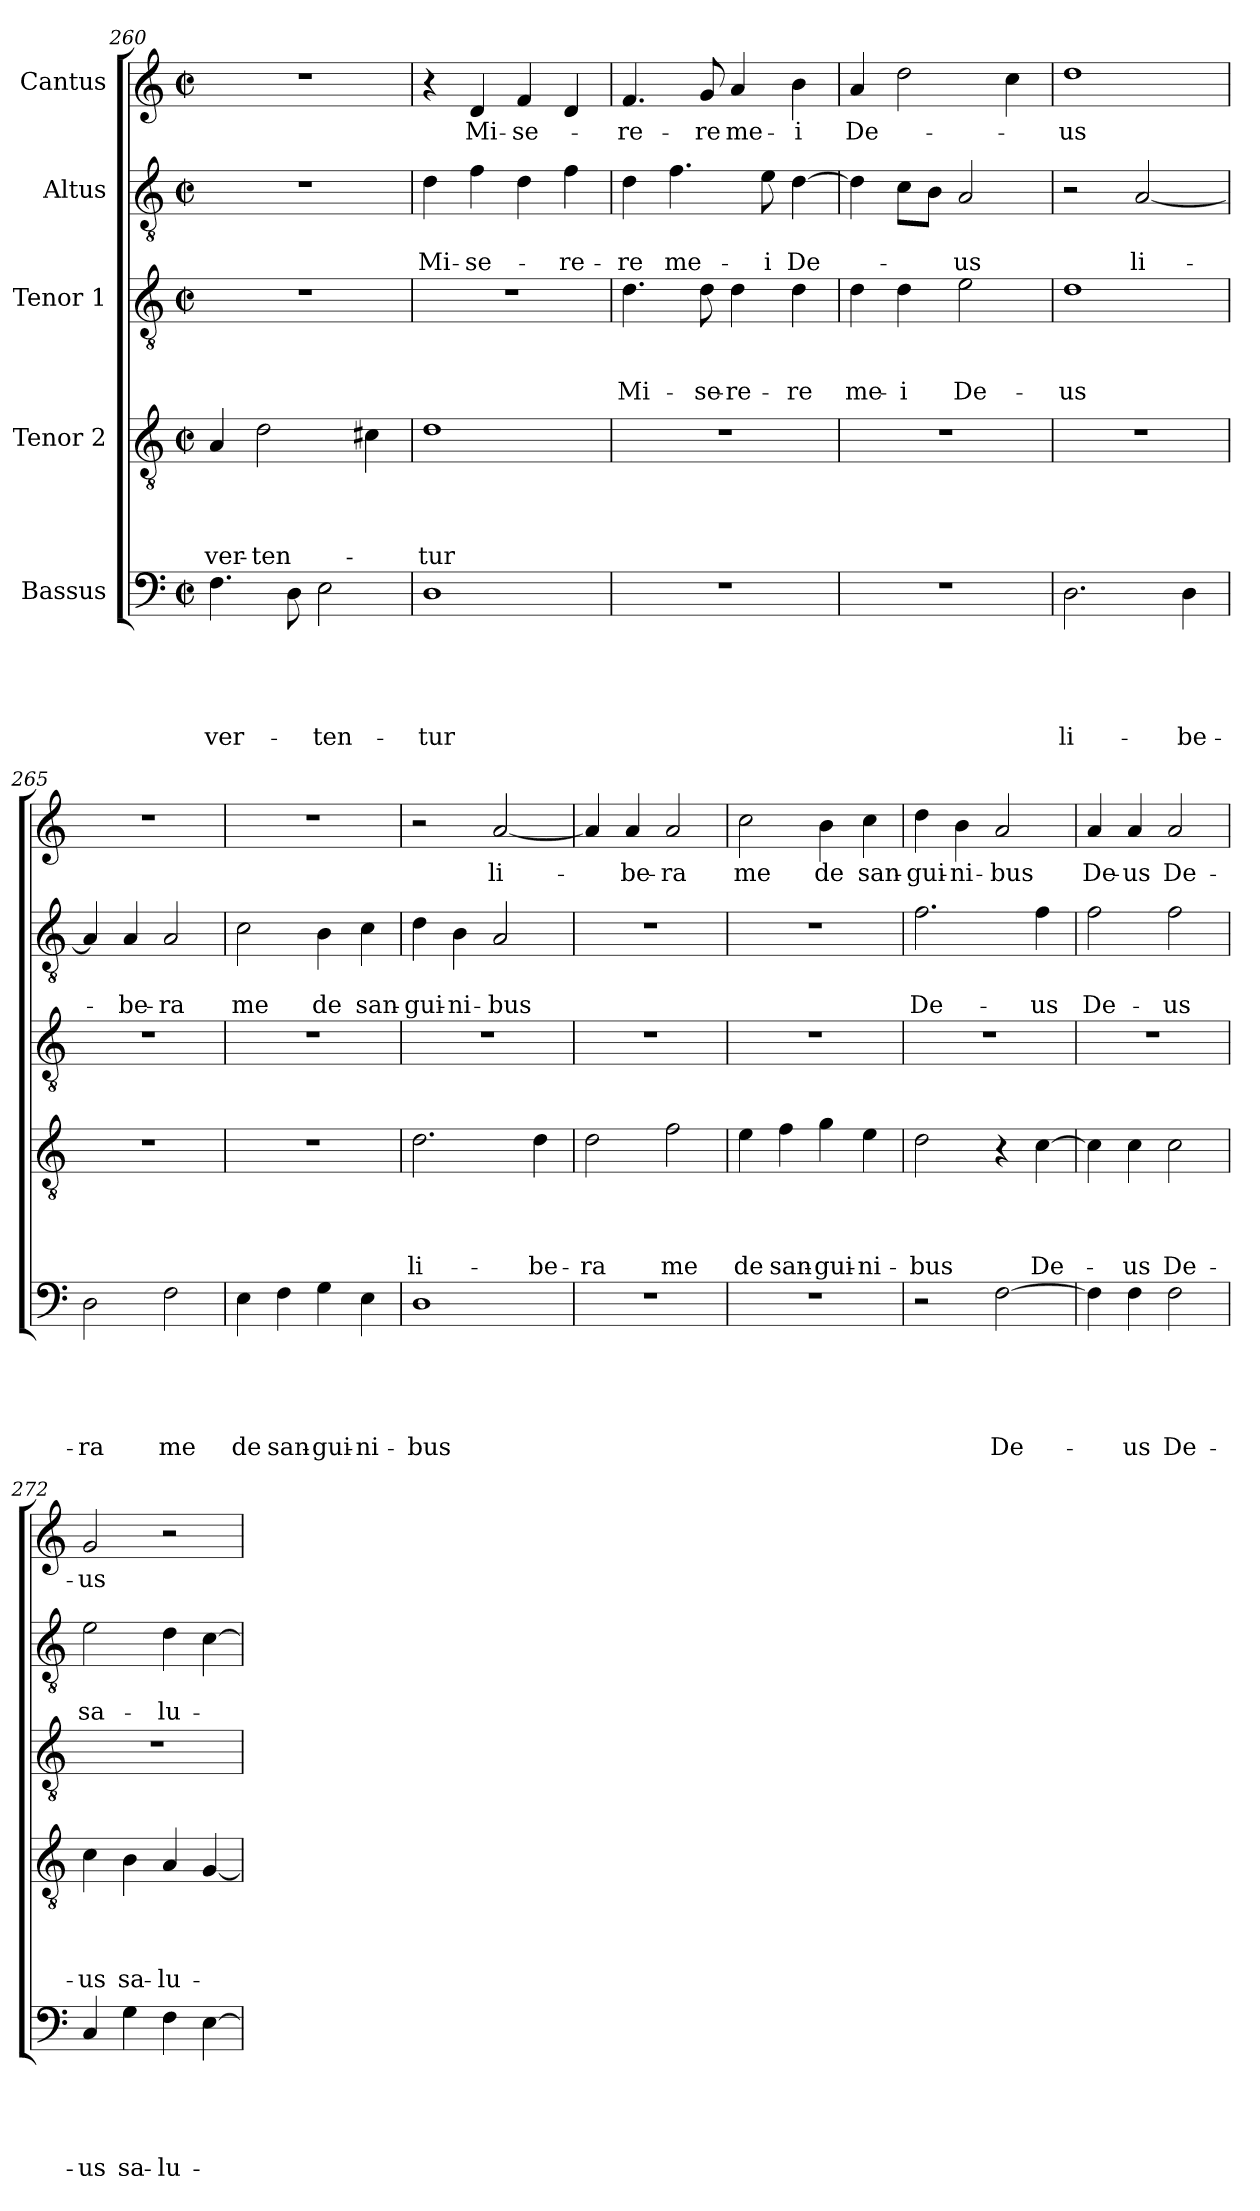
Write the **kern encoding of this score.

**kern	**text	**text	**text	**text	**text	**kern	**text	**text	**text	**text	**kern	**text	**text	**text	**kern	**text	**text	**kern	**text
*part5	*part5	*part5	*part5	*part5	*part5	*part4	*part4	*part4	*part4	*part4	*part3	*part3	*part3	*part3	*part2	*part2	*part2	*part1	*part1
*staff5	*staff5	*staff5	*staff5	*staff5	*staff5	*staff4	*staff4	*staff4	*staff4	*staff4	*staff3	*staff3	*staff3	*staff3	*staff2	*staff2	*staff2	*staff1	*staff1
*I"Bassus	*	*	*	*	*	*I"Tenor 2	*	*	*	*	*I"Tenor 1	*	*	*	*I"Altus	*	*	*I"Cantus	*
*clefF4	*	*	*	*	*	*clefGv2	*	*	*	*	*clefGv2	*	*	*	*clefGv2	*	*	*clefG2	*
*k[]	*	*	*	*	*	*k[]	*	*	*	*	*k[]	*	*	*	*k[]	*	*	*k[]	*
*C:	*	*	*	*	*	*C:	*	*	*	*	*C:	*	*	*	*C:	*	*	*C:	*
*M2/2	*	*	*	*	*	*M2/2	*	*	*	*	*M2/2	*	*	*	*M2/2	*	*	*M2/2	*
*met(c|)	*	*	*	*	*	*met(c|)	*	*	*	*	*met(c|)	*	*	*	*met(c|)	*	*	*met(c|)	*
=260	=260	=260	=260	=260	=260	=260	=260	=260	=260	=260	=260	=260	=260	=260	=260	=260	=260	=260	=260
!	!	!	!	!	!LO:LY:b	!	!	!	!	!LO:LY:b	!	!	!	!	!	!	!	!	!
4.F\	.	.	.	.	-ver-	4A/	.	.	.	-ver-	1r	.	.	.	1r	.	.	1r	.
!	!	!	!	!	!	!	!	!	!	!LO:LY:b	!	!	!	!	!	!	!	!	!
.	.	.	.	.	.	2d\	.	.	.	-ten-	.	.	.	.	.	.	.	.	.
8D\	.	.	.	.	.	.	.	.	.	.	.	.	.	.	.	.	.	.	.
!	!	!	!	!	!LO:LY:b	!	!	!	!	!	!	!	!	!	!	!	!	!	!
2E\	.	.	.	.	-ten-	.	.	.	.	.	.	.	.	.	.	.	.	.	.
.	.	.	.	.	.	4c#\	.	.	.	.	.	.	.	.	.	.	.	.	.
!!LO:LB:g=z
=261	=261	=261	=261	=261	=261	=261	=261	=261	=261	=261	=261	=261	=261	=261	=261	=261	=261	=261	=261
!	!	!	!	!	!LO:LY:b	!	!	!	!	!LO:LY:b	!	!	!	!	!	!	!LO:LY:b	!	!
1D	.	.	.	.	-tur	1d	.	.	.	-tur	1r	.	.	.	4d\	.	Mi-	4r	.
!	!	!	!	!	!	!	!	!	!	!	!	!	!	!	!	!	!LO:LY:b	!	!LO:LY:b
.	.	.	.	.	.	.	.	.	.	.	.	.	.	.	4f\	.	-se-	4d/	Mi-
!	!	!	!	!	!	!	!	!	!	!	!	!	!	!	!	!	!	!	!LO:LY:b
.	.	.	.	.	.	.	.	.	.	.	.	.	.	.	4d\	.	.	4f/	-se-
!	!	!	!	!	!	!	!	!	!	!	!	!	!	!	!	!	!LO:LY:b	!	!
.	.	.	.	.	.	.	.	.	.	.	.	.	.	.	4f\	.	-re-	4d/	.
=262	=262	=262	=262	=262	=262	=262	=262	=262	=262	=262	=262	=262	=262	=262	=262	=262	=262	=262	=262
!	!	!	!	!	!	!	!	!	!	!	!	!	!	!LO:LY:b	!	!	!LO:LY:b	!	!LO:LY:b
1r	.	.	.	.	.	1r	.	.	.	.	4.d\	.	.	Mi-	4d\	.	-re	4.f/	-re-
!	!	!	!	!	!	!	!	!	!	!	!	!	!	!	!	!	!LO:LY:b	!	!
.	.	.	.	.	.	.	.	.	.	.	.	.	.	.	4.f\	.	me-	.	.
!	!	!	!	!	!	!	!	!	!	!	!	!	!	!LO:LY:b	!	!	!	!	!LO:LY:b
.	.	.	.	.	.	.	.	.	.	.	8d\	.	.	-se-	.	.	.	8g/	-re
!	!	!	!	!	!	!	!	!	!	!	!	!	!	!LO:LY:b	!	!	!	!	!LO:LY:b
.	.	.	.	.	.	.	.	.	.	.	4d\	.	.	-re-	.	.	.	4a/	me-
!	!	!	!	!	!	!	!	!	!	!	!	!	!	!	!	!	!LO:LY:b	!	!
.	.	.	.	.	.	.	.	.	.	.	.	.	.	.	8e\	.	-i	.	.
!	!	!	!	!	!	!	!	!	!	!	!	!	!	!LO:LY:b	!	!	!LO:LY:b	!	!LO:LY:b
.	.	.	.	.	.	.	.	.	.	.	4d\	.	.	-re	[4d\	.	De-	4b\	-i
=263	=263	=263	=263	=263	=263	=263	=263	=263	=263	=263	=263	=263	=263	=263	=263	=263	=263	=263	=263
!	!	!	!	!	!	!	!	!	!	!	!	!	!	!LO:LY:b	!	!	!	!	!LO:LY:b
1r	.	.	.	.	.	1r	.	.	.	.	4d\	.	.	me-	4d\]	.	.	4a/	De-
!	!	!	!	!	!	!	!	!	!	!	!	!	!	!LO:LY:b	!	!	!	!	!
.	.	.	.	.	.	.	.	.	.	.	4d\	.	.	-i	8c\L	.	.	2dd\	.
.	.	.	.	.	.	.	.	.	.	.	.	.	.	.	8B\J	.	.	.	.
!	!	!	!	!	!	!	!	!	!	!	!	!	!	!LO:LY:b	!	!	!LO:LY:b	!	!
.	.	.	.	.	.	.	.	.	.	.	2e\	.	.	De-	2A/	.	-us	.	.
.	.	.	.	.	.	.	.	.	.	.	.	.	.	.	.	.	.	4cc\	.
=264	=264	=264	=264	=264	=264	=264	=264	=264	=264	=264	=264	=264	=264	=264	=264	=264	=264	=264	=264
!	!	!	!	!	!LO:LY:b	!	!	!	!	!	!	!	!	!LO:LY:b	!	!	!	!	!LO:LY:b
2.D\	.	.	.	.	li-	1r	.	.	.	.	1d	.	.	-us	2r	.	.	1dd	-us
!	!	!	!	!	!	!	!	!	!	!	!	!	!	!	!	!	!LO:LY:b	!	!
.	.	.	.	.	.	.	.	.	.	.	.	.	.	.	[2A/	.	li-	.	.
!	!	!	!	!	!LO:LY:b	!	!	!	!	!	!	!	!	!	!	!	!	!	!
4D\	.	.	.	.	-be-	.	.	.	.	.	.	.	.	.	.	.	.	.	.
=265	=265	=265	=265	=265	=265	=265	=265	=265	=265	=265	=265	=265	=265	=265	=265	=265	=265	=265	=265
!	!	!	!	!	!LO:LY:b	!	!	!	!	!	!	!	!	!	!	!	!	!	!
2D\	.	.	.	.	-ra	1r	.	.	.	.	1r	.	.	.	4A/]	.	.	1r	.
!	!	!	!	!	!	!	!	!	!	!	!	!	!	!	!	!	!LO:LY:b	!	!
.	.	.	.	.	.	.	.	.	.	.	.	.	.	.	4A/	.	-be-	.	.
!	!	!	!	!	!LO:LY:b	!	!	!	!	!	!	!	!	!	!	!	!LO:LY:b	!	!
2F\	.	.	.	.	me	.	.	.	.	.	.	.	.	.	2A/	.	-ra	.	.
=266	=266	=266	=266	=266	=266	=266	=266	=266	=266	=266	=266	=266	=266	=266	=266	=266	=266	=266	=266
!	!	!	!	!	!LO:LY:b	!	!	!	!	!	!	!	!	!	!	!	!LO:LY:b	!	!
4E\	.	.	.	.	de	1r	.	.	.	.	1r	.	.	.	2c\	.	me	1r	.
!	!	!	!	!	!LO:LY:b	!	!	!	!	!	!	!	!	!	!	!	!	!	!
4F\	.	.	.	.	san-	.	.	.	.	.	.	.	.	.	.	.	.	.	.
!	!	!	!	!	!LO:LY:b	!	!	!	!	!	!	!	!	!	!	!	!LO:LY:b	!	!
4G\	.	.	.	.	-gui-	.	.	.	.	.	.	.	.	.	4B\	.	de	.	.
!	!	!	!	!	!LO:LY:b	!	!	!	!	!	!	!	!	!	!	!	!LO:LY:b	!	!
4E\	.	.	.	.	-ni-	.	.	.	.	.	.	.	.	.	4c\	.	san-	.	.
!!LO:PB:g=z
=267	=267	=267	=267	=267	=267	=267	=267	=267	=267	=267	=267	=267	=267	=267	=267	=267	=267	=267	=267
!	!	!	!	!	!LO:LY:b	!	!	!	!	!LO:LY:b	!	!	!	!	!	!	!LO:LY:b	!	!
1D	.	.	.	.	-bus	2.d\	.	.	.	li-	1r	.	.	.	4d\	.	-gui-	2r	.
!	!	!	!	!	!	!	!	!	!	!	!	!	!	!	!	!	!LO:LY:b	!	!
.	.	.	.	.	.	.	.	.	.	.	.	.	.	.	4B\	.	-ni-	.	.
!	!	!	!	!	!	!	!	!	!	!	!	!	!	!	!	!	!LO:LY:b	!	!LO:LY:b
.	.	.	.	.	.	.	.	.	.	.	.	.	.	.	2A/	.	-bus	[2a/	li-
!	!	!	!	!	!	!	!	!	!	!LO:LY:b	!	!	!	!	!	!	!	!	!
.	.	.	.	.	.	4d\	.	.	.	-be-	.	.	.	.	.	.	.	.	.
=268	=268	=268	=268	=268	=268	=268	=268	=268	=268	=268	=268	=268	=268	=268	=268	=268	=268	=268	=268
!	!	!	!	!	!	!	!	!	!	!LO:LY:b	!	!	!	!	!	!	!	!	!
1r	.	.	.	.	.	2d\	.	.	.	-ra	1r	.	.	.	1r	.	.	4a/]	.
!	!	!	!	!	!	!	!	!	!	!	!	!	!	!	!	!	!	!	!LO:LY:b
.	.	.	.	.	.	.	.	.	.	.	.	.	.	.	.	.	.	4a/	-be-
!	!	!	!	!	!	!	!	!	!	!LO:LY:b	!	!	!	!	!	!	!	!	!LO:LY:b
.	.	.	.	.	.	2f\	.	.	.	me	.	.	.	.	.	.	.	2a/	-ra
=269	=269	=269	=269	=269	=269	=269	=269	=269	=269	=269	=269	=269	=269	=269	=269	=269	=269	=269	=269
!	!	!	!	!	!	!	!	!	!	!LO:LY:b	!	!	!	!	!	!	!	!	!LO:LY:b
1r	.	.	.	.	.	4e\	.	.	.	de	1r	.	.	.	1r	.	.	2cc\	me
!	!	!	!	!	!	!	!	!	!	!LO:LY:b	!	!	!	!	!	!	!	!	!
.	.	.	.	.	.	4f\	.	.	.	san-	.	.	.	.	.	.	.	.	.
!	!	!	!	!	!	!	!	!	!	!LO:LY:b	!	!	!	!	!	!	!	!	!LO:LY:b
.	.	.	.	.	.	4g\	.	.	.	-gui-	.	.	.	.	.	.	.	4b\	de
!	!	!	!	!	!	!	!	!	!	!LO:LY:b	!	!	!	!	!	!	!	!	!LO:LY:b
.	.	.	.	.	.	4e\	.	.	.	-ni-	.	.	.	.	.	.	.	4cc\	san-
=270	=270	=270	=270	=270	=270	=270	=270	=270	=270	=270	=270	=270	=270	=270	=270	=270	=270	=270	=270
!	!	!	!	!	!	!	!	!	!	!LO:LY:b	!	!	!	!	!	!	!LO:LY:b	!	!LO:LY:b
2r	.	.	.	.	.	2d\	.	.	.	-bus	1r	.	.	.	2.f\	.	De-	4dd\	-gui-
!	!	!	!	!	!	!	!	!	!	!	!	!	!	!	!	!	!	!	!LO:LY:b
.	.	.	.	.	.	.	.	.	.	.	.	.	.	.	.	.	.	4b\	-ni-
!	!	!	!	!	!LO:LY:b	!	!	!	!	!	!	!	!	!	!	!	!	!	!LO:LY:b
[2F\	.	.	.	.	De-	4r	.	.	.	.	.	.	.	.	.	.	.	2a/	-bus
!	!	!	!	!	!	!	!	!	!	!LO:LY:b	!	!	!	!	!	!	!LO:LY:b	!	!
.	.	.	.	.	.	[4c\	.	.	.	De-	.	.	.	.	4f\	.	-us	.	.
=271	=271	=271	=271	=271	=271	=271	=271	=271	=271	=271	=271	=271	=271	=271	=271	=271	=271	=271	=271
!	!	!	!	!	!	!	!	!	!	!	!	!	!	!	!	!	!LO:LY:b	!	!LO:LY:b
4F\]	.	.	.	.	.	4c\]	.	.	.	.	1r	.	.	.	2f\	.	De-	4a/	De-
!	!	!	!	!	!LO:LY:b	!	!	!	!	!LO:LY:b	!	!	!	!	!	!	!	!	!LO:LY:b
4F\	.	.	.	.	-us	4c\	.	.	.	-us	.	.	.	.	.	.	.	4a/	-us
!	!	!	!	!	!LO:LY:b	!	!	!	!	!LO:LY:b	!	!	!	!	!	!	!LO:LY:b	!	!LO:LY:b
2F\	.	.	.	.	De-	2c\	.	.	.	De-	.	.	.	.	2f\	.	-us	2a/	De-
=272	=272	=272	=272	=272	=272	=272	=272	=272	=272	=272	=272	=272	=272	=272	=272	=272	=272	=272	=272
!	!	!	!	!	!LO:LY:b	!	!	!	!	!LO:LY:b	!	!	!	!	!	!	!LO:LY:b	!	!LO:LY:b
4C/	.	.	.	.	-us	4c\	.	.	.	-us	1r	.	.	.	2e\	.	sa-	2g/	-us
!	!	!	!	!	!LO:LY:b	!	!	!	!	!LO:LY:b	!	!	!	!	!	!	!	!	!
4G\	.	.	.	.	sa-	4B\	.	.	.	sa-	.	.	.	.	.	.	.	.	.
!	!	!	!	!	!LO:LY:b	!	!	!	!	!LO:LY:b	!	!	!	!	!	!	!LO:LY:b	!	!
4F\	.	.	.	.	-lu-	4A/	.	.	.	-lu-	.	.	.	.	4d\	.	-lu-	2r	.
[4E\	.	.	.	.	.	[4G/	.	.	.	.	.	.	.	.	[4c\	.	.	.	.
=	=	=	=	=	=	=	=	=	=	=	=	=	=	=	=	=	=	=	=
*-	*-	*-	*-	*-	*-	*-	*-	*-	*-	*-	*-	*-	*-	*-	*-	*-	*-	*-	*-
